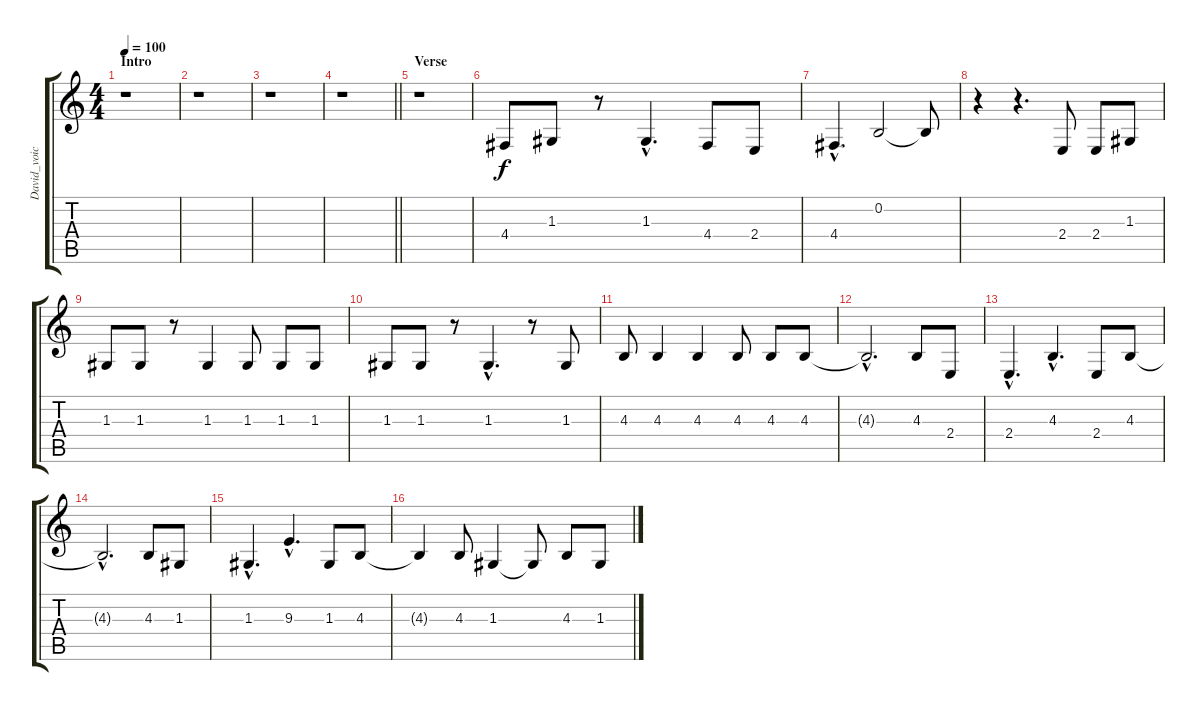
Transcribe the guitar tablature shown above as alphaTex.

\track ("David_voice" "David_voic") {instrument sopranosax}
\staff {score tabs}
\tuning (E4 B3 G3 D3 A2 E2) {hide}
\ts (4 4)
\section ("" "Intro")
\tempo 100
\clef g2
\ks c
r.1{dy f instrument sopranosax} |
r.1 |
r.1 |
\barLineRight lightlight
r.1 |
\section ("" "Verse")
r.1 |
4.4.8 1.3.8 r.8 1.3{hac}.4{d} 4.4.8 2.4.8 |
4.4{hac}.4{d} 0.2.2 0.2{t}.8 |
r.4 r.4{d} 2.4.8 2.4.8 1.3.8 |
1.3.8 1.3.8 r.8 1.3.4 1.3.8 1.3.8 1.3.8 |
1.3.8 1.3.8 r.8 1.3{hac}.4{d} r.8 1.3.8 |
4.3.8 4.3.4 4.3.4 4.3.8 4.3.8 4.3.8 |
4.3{hac t}.2{d} 4.3.8 2.4.8 |
2.4{hac}.4{d} 4.3{hac}.4{d} 2.4.8 4.3.8 |
4.3{hac t}.2{d} 4.3.8 1.3.8 |
1.3{hac}.4{d} 9.3{hac}.4{d} 1.3.8 4.3.8 |
4.3{t}.4 4.3.8 1.3.4 1.3{t}.8 4.3.8 1.3.8
